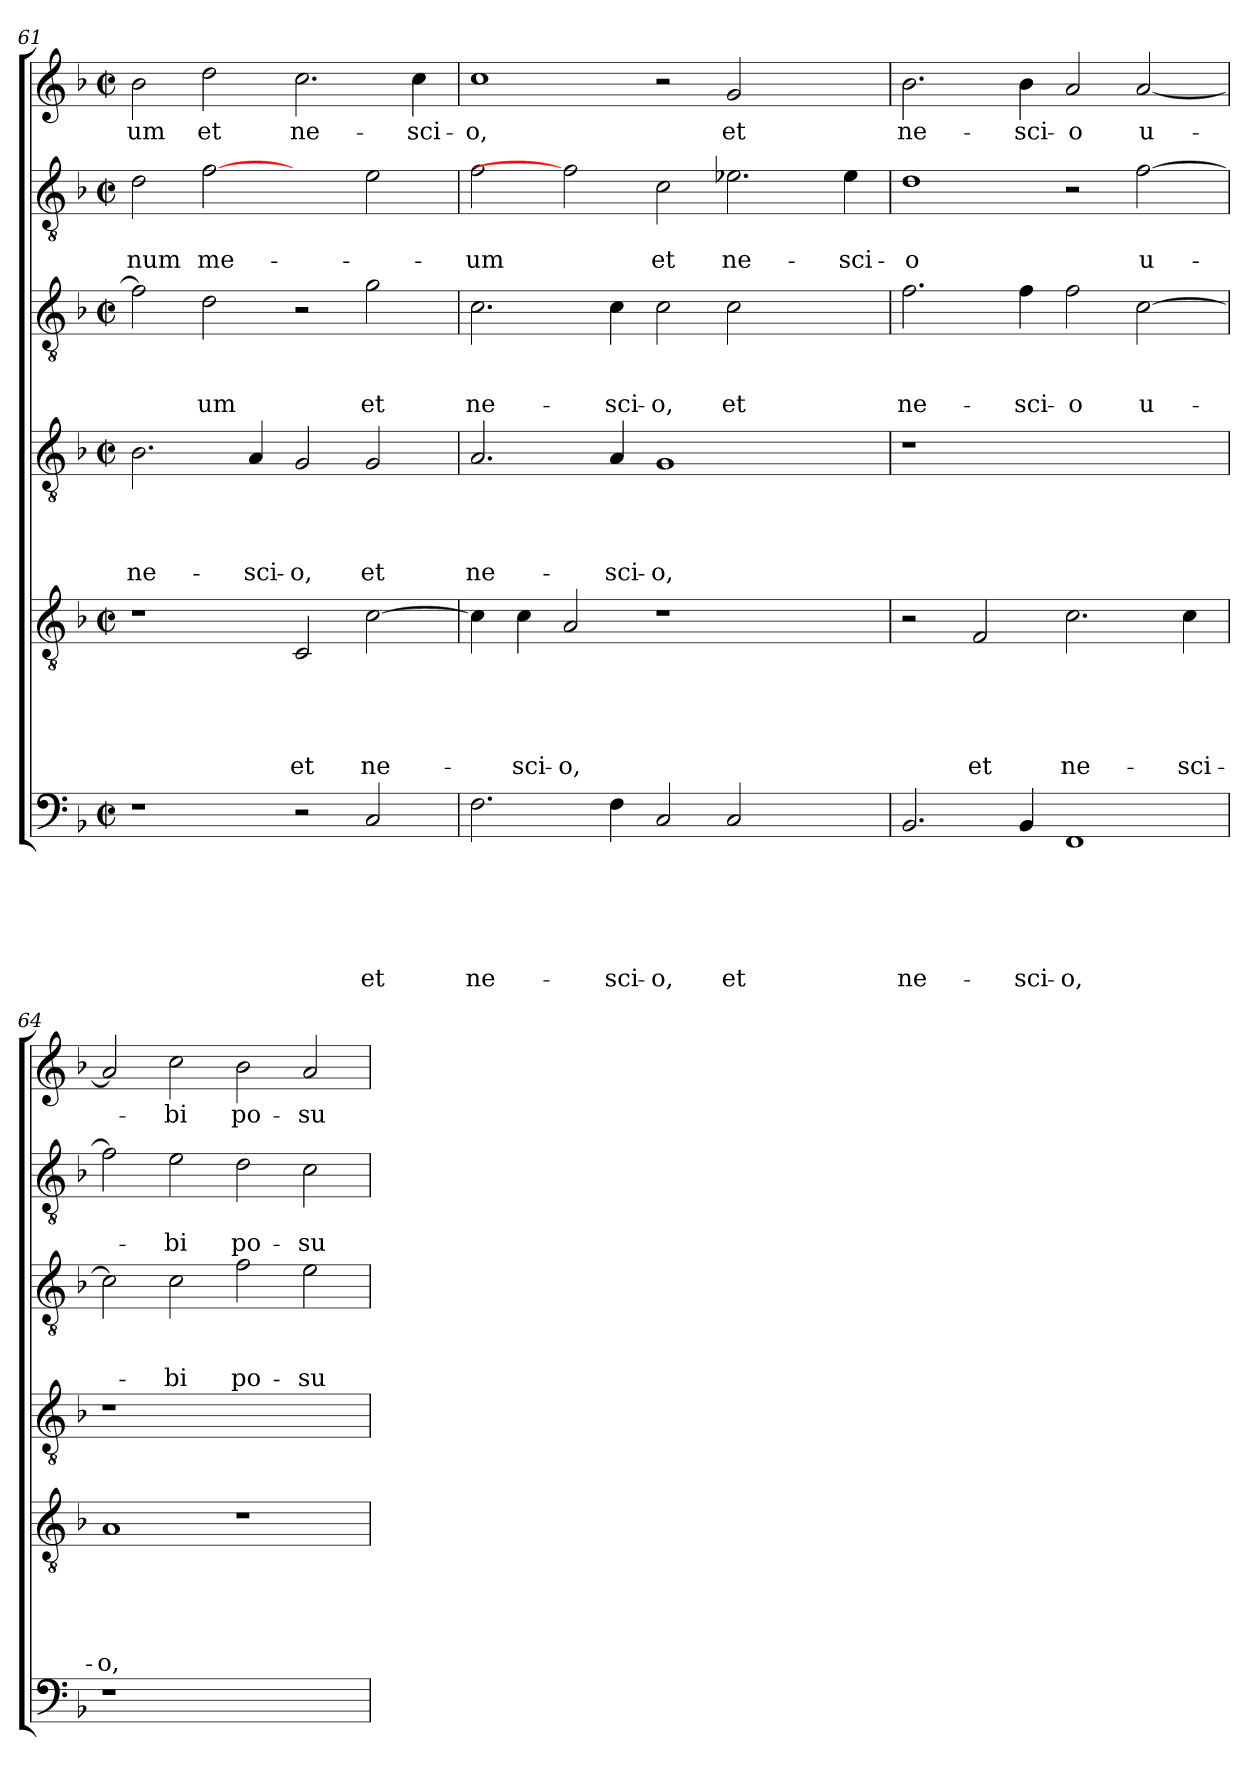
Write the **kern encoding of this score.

**kern	**text	**text	**text	**text	**text	**text	**kern	**text	**text	**text	**text	**text	**kern	**text	**text	**text	**text	**kern	**text	**text	**text	**kern	**text	**text	**kern	**text
*part6	*part6	*part6	*part6	*part6	*part6	*part6	*part5	*part5	*part5	*part5	*part5	*part5	*part4	*part4	*part4	*part4	*part4	*part3	*part3	*part3	*part3	*part2	*part2	*part2	*part1	*part1
*staff6	*staff6	*staff6	*staff6	*staff6	*staff6	*staff6	*staff5	*staff5	*staff5	*staff5	*staff5	*staff5	*staff4	*staff4	*staff4	*staff4	*staff4	*staff3	*staff3	*staff3	*staff3	*staff2	*staff2	*staff2	*staff1	*staff1
!!LO:LB:g=z
*clefF4	*	*	*	*	*	*	*clefGv2	*	*	*	*	*	*clefGv2	*	*	*	*	*clefGv2	*	*	*	*clefGv2	*	*	*clefG2	*
*k[b-]	*	*	*	*	*	*	*k[b-]	*	*	*	*	*	*k[b-]	*	*	*	*	*k[b-]	*	*	*	*k[b-]	*	*	*k[b-]	*
*F:	*	*	*	*	*	*	*F:	*	*	*	*	*	*F:	*	*	*	*	*F:	*	*	*	*F:	*	*	*F:	*
*M2/2	*	*	*	*	*	*	*M2/2	*	*	*	*	*	*M2/2	*	*	*	*	*M2/2	*	*	*	*M2/2	*	*	*M2/2	*
*met(c|)	*	*	*	*	*	*	*met(c|)	*	*	*	*	*	*met(c|)	*	*	*	*	*met(c|)	*	*	*	*met(c|)	*	*	*met(c|)	*
=61	=61	=61	=61	=61	=61	=61	=61	=61	=61	=61	=61	=61	=61	=61	=61	=61	=61	=61	=61	=61	=61	=61	=61	=61	=61	=61
!	!	!	!	!	!	!	!	!	!	!	!	!	!	!	!	!	!LO:LY:b	!	!	!	!	!	!	!LO:LY:b	!	!LO:LY:b
1r	.	.	.	.	.	.	1r	.	.	.	.	.	2.B-\	.	.	.	ne-	2f\]	.	.	.	2d\	.	-num	2b-\	-um
!	!	!	!	!	!	!	!	!	!	!	!	!	!	!	!	!	!	!	!	!	!LO:LY:b	!	!	!LO:LY:b	!	!LO:LY:b
.	.	.	.	.	.	.	.	.	.	.	.	.	.	.	.	.	.	2d\	.	.	-um	[2f	.	me-	2dd\	et
!	!	!	!	!	!	!	!	!	!	!	!	!	!	!	!	!	!LO:LY:b	!	!	!	!	!	!	!	!	!
.	.	.	.	.	.	.	.	.	.	.	.	.	4A/	.	.	.	-sci-	.	.	.	.	.	.	.	.	.
!	!	!	!	!	!	!	!	!	!	!	!	!LO:LY:b	!	!	!	!	!LO:LY:b	!	!	!	!	!	!	!	!	!LO:LY:b
2r	.	.	.	.	.	.	2C/	.	.	.	.	et	2G/	.	.	.	-o,	2r	.	.	.	2ryy	.	.	2.cc\	ne-
!	!	!	!	!	!	!LO:LY:b	!	!	!	!	!	!LO:LY:b	!	!	!	!	!LO:LY:b	!	!	!	!LO:LY:b	!	!	!	!	!
2C/	.	.	.	.	.	et	[2c\	.	.	.	.	ne-	2G/	.	.	.	et	2g\	.	.	et	2e\	.	.	.	.
!	!	!	!	!	!	!	!	!	!	!	!	!	!	!	!	!	!	!	!	!	!	!	!	!	!	!LO:LY:b
.	.	.	.	.	.	.	.	.	.	.	.	.	.	.	.	.	.	.	.	.	.	.	.	.	4cc\	-sci-
=62	=62	=62	=62	=62	=62	=62	=62	=62	=62	=62	=62	=62	=62	=62	=62	=62	=62	=62	=62	=62	=62	=62	=62	=62	=62	=62
!	!	!	!	!	!	!LO:LY:b	!	!	!	!	!	!	!	!	!	!	!LO:LY:b	!	!	!	!LO:LY:b	!	!	!LO:LY:b	!	!LO:LY:b
2.F\	.	.	.	.	.	ne-	4c\]	.	.	.	.	.	2.A/	.	.	.	ne-	2.c\	.	.	ne-	2f\	.	-um	1cc	-o,
!	!	!	!	!	!	!	!	!	!	!	!	!LO:LY:b	!	!	!	!	!	!	!	!	!	!	!	!	!	!
.	.	.	.	.	.	.	4c\	.	.	.	.	-sci-	.	.	.	.	.	.	.	.	.	.	.	.	.	.
!	!	!	!	!	!	!	!	!	!	!	!	!LO:LY:b	!	!	!	!	!	!	!	!	!	!	!	!	!	!
.	.	.	.	.	.	.	2A/	.	.	.	.	-o,	.	.	.	.	.	.	.	.	.	2f]	.	.	.	.
!	!	!	!	!	!	!LO:LY:b	!	!	!	!	!	!	!	!	!	!	!LO:LY:b	!	!	!	!LO:LY:b	!	!	!	!	!
4F\	.	.	.	.	.	-sci-	.	.	.	.	.	.	4A/	.	.	.	-sci-	4c\	.	.	-sci-	.	.	.	.	.
!	!	!	!	!	!	!LO:LY:b	!	!	!	!	!	!	!	!	!	!	!LO:LY:b	!	!	!	!LO:LY:b	!	!	!LO:LY:b	!	!
2C/	.	.	.	.	.	-o,	1r	.	.	.	.	.	1G	.	.	.	-o,	2c\	.	.	-o,	2c\	.	et	2r	.
!	!	!	!	!	!	!LO:LY:b	!	!	!	!	!	!	!	!	!	!	!	!	!	!	!LO:LY:b	!	!	!LO:LY:b	!	!LO:LY:b
2C/	.	.	.	.	.	et	.	.	.	.	.	.	.	.	.	.	.	2c\	.	.	et	2.e-X\	.	ne-	2g/	et
2ryy	.	.	.	.	.	.	2ryy	.	.	.	.	.	2ryy	.	.	.	.	2ryy	.	.	.	.	.	.	2ryy	.
!	!	!	!	!	!	!	!	!	!	!	!	!	!	!	!	!	!	!	!	!	!	!	!	!LO:LY:b	!	!
.	.	.	.	.	.	.	.	.	.	.	.	.	.	.	.	.	.	.	.	.	.	4e-\	.	-sci-	.	.
=63	=63	=63	=63	=63	=63	=63	=63	=63	=63	=63	=63	=63	=63	=63	=63	=63	=63	=63	=63	=63	=63	=63	=63	=63	=63	=63
!	!	!	!	!	!	!LO:LY:b	!	!	!	!	!	!	!	!	!	!	!	!	!	!	!LO:LY:b	!	!	!LO:LY:b	!	!LO:LY:b
2.BB-/	.	.	.	.	.	ne-	2r	.	.	.	.	.	1r	.	.	.	.	2.f\	.	.	ne-	1d	.	-o	2.b-\	ne-
!	!	!	!	!	!	!	!	!	!	!	!	!LO:LY:b	!	!	!	!	!	!	!	!	!	!	!	!	!	!
.	.	.	.	.	.	.	2F/	.	.	.	.	et	.	.	.	.	.	.	.	.	.	.	.	.	.	.
!	!	!	!	!	!	!LO:LY:b	!	!	!	!	!	!	!	!	!	!	!	!	!	!	!LO:LY:b	!	!	!	!	!LO:LY:b
4BB-/	.	.	.	.	.	-sci-	.	.	.	.	.	.	.	.	.	.	.	4f\	.	.	-sci-	.	.	.	4b-\	-sci-
!	!	!	!	!	!	!LO:LY:b	!	!	!	!	!	!LO:LY:b	!	!	!	!	!	!	!	!	!LO:LY:b	!	!	!	!	!LO:LY:b
1FF	.	.	.	.	.	-o,	2.c\	.	.	.	.	ne-	1ryy	.	.	.	.	2f\	.	.	-o	2r	.	.	2a/	-o
!	!	!	!	!	!	!	!	!	!	!	!	!	!	!	!	!	!	!	!	!	!LO:LY:b	!	!	!LO:LY:b	!	!LO:LY:b
.	.	.	.	.	.	.	.	.	.	.	.	.	.	.	.	.	.	[2c\	.	.	u-	[2f\	.	u-	[2a/	u-
!	!	!	!	!	!	!	!	!	!	!	!	!LO:LY:b	!	!	!	!	!	!	!	!	!	!	!	!	!	!
.	.	.	.	.	.	.	4c\	.	.	.	.	-sci-	.	.	.	.	.	.	.	.	.	.	.	.	.	.
=64	=64	=64	=64	=64	=64	=64	=64	=64	=64	=64	=64	=64	=64	=64	=64	=64	=64	=64	=64	=64	=64	=64	=64	=64	=64	=64
!	!	!	!	!	!	!	!	!	!	!	!	!LO:LY:b	!	!	!	!	!	!	!	!	!	!	!	!	!	!
1r	.	.	.	.	.	.	1A	.	.	.	.	-o,	1r	.	.	.	.	2c\]	.	.	.	2f\]	.	.	2a/]	.
!	!	!	!	!	!	!	!	!	!	!	!	!	!	!	!	!	!	!	!	!	!LO:LY:b	!	!	!LO:LY:b	!	!LO:LY:b
.	.	.	.	.	.	.	.	.	.	.	.	.	.	.	.	.	.	2c\	.	.	-bi	2e\	.	-bi	2cc\	-bi
!	!	!	!	!	!	!	!	!	!	!	!	!	!	!	!	!	!	!	!	!	!LO:LY:b	!	!	!LO:LY:b	!	!LO:LY:b
1ryy	.	.	.	.	.	.	1r	.	.	.	.	.	1ryy	.	.	.	.	2f\	.	.	po-	2d\	.	po-	2b-\	po-
!	!	!	!	!	!	!	!	!	!	!	!	!	!	!	!	!	!	!	!	!	!LO:LY:b	!	!	!LO:LY:b	!	!LO:LY:b
.	.	.	.	.	.	.	.	.	.	.	.	.	.	.	.	.	.	2e\	.	.	-su-	2c\	.	-su-	2a/	-su-
=	=	=	=	=	=	=	=	=	=	=	=	=	=	=	=	=	=	=	=	=	=	=	=	=	=	=
*-	*-	*-	*-	*-	*-	*-	*-	*-	*-	*-	*-	*-	*-	*-	*-	*-	*-	*-	*-	*-	*-	*-	*-	*-	*-	*-
